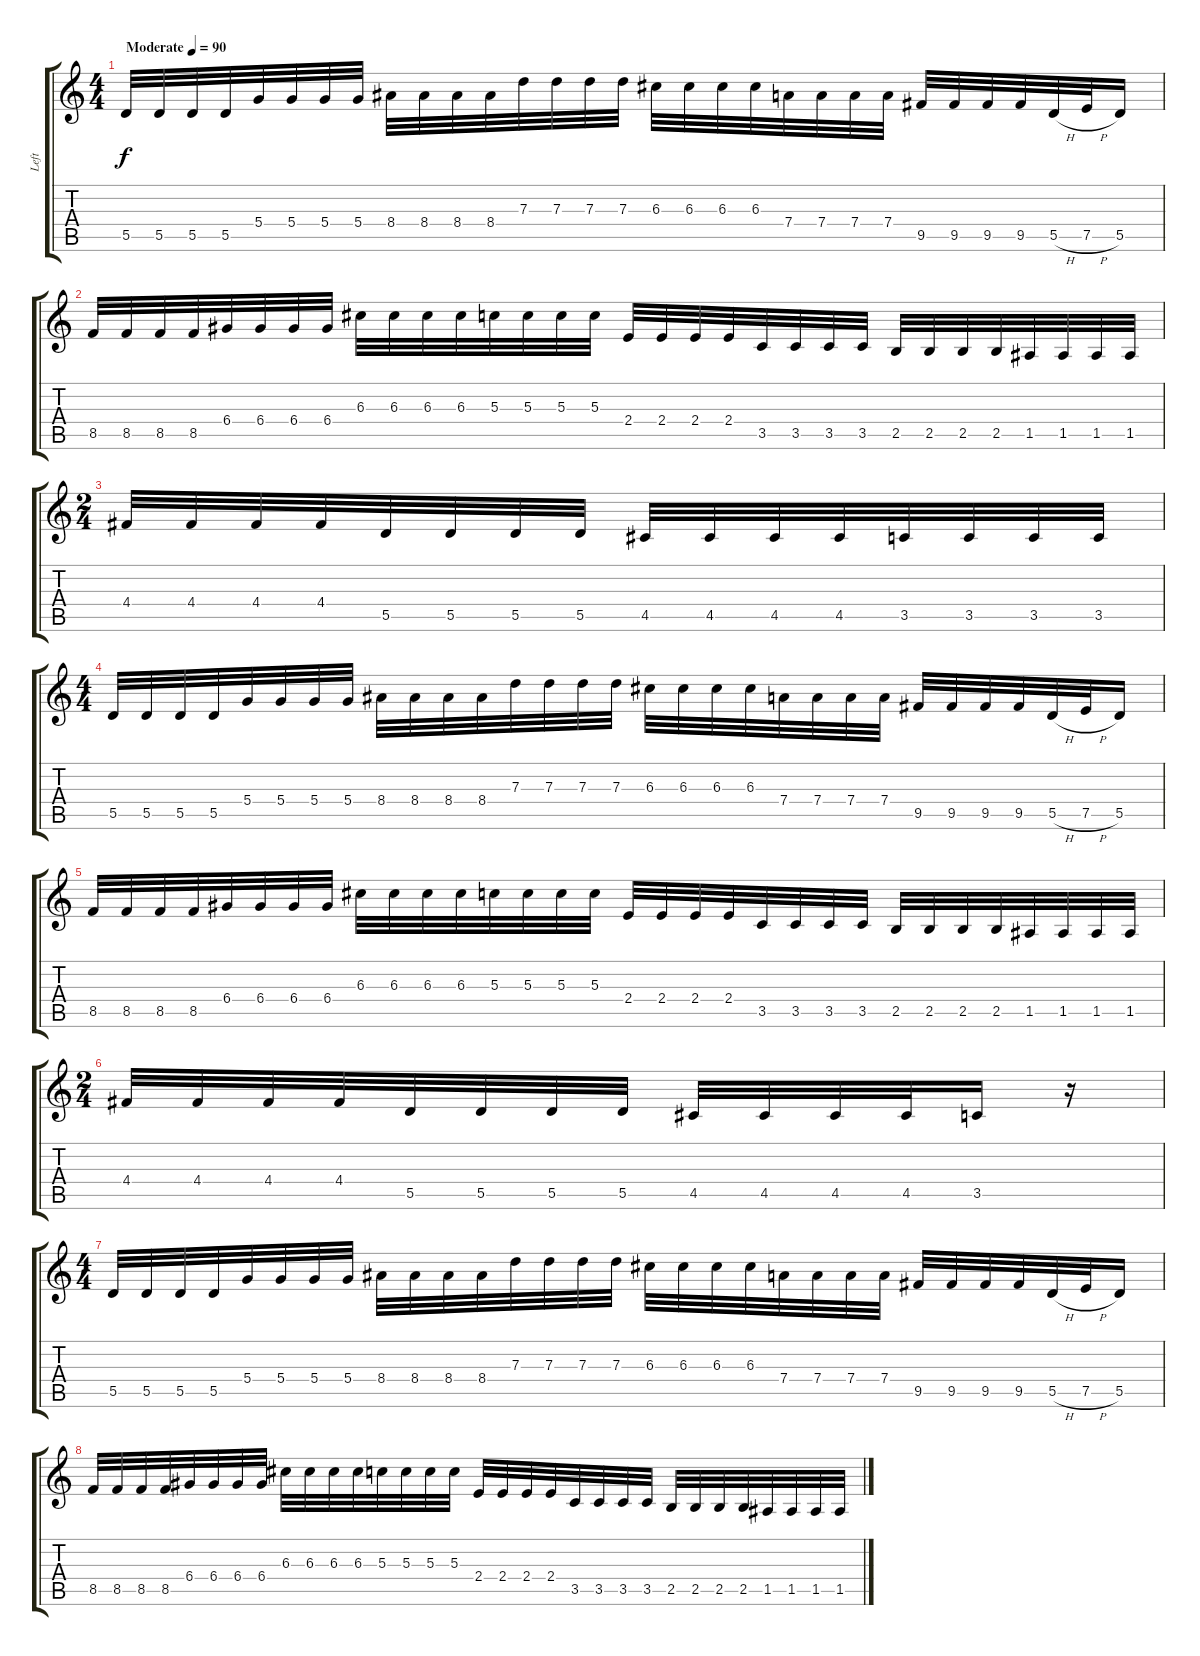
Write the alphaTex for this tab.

\track ("Left" "Left") {instrument distortionguitar}
\staff {score tabs}
\tuning (E4 B3 G3 D3 A2 E2) {hide}
\ts (4 4)
\section ("" "")
\tempo (90 "Moderate")
\clef g2
\ks c
5.5.32{dy f instrument distortionguitar} 5.5.32 5.5.32 5.5.32 5.4.32 5.4.32 5.4.32 5.4.32 8.4.32 8.4.32 8.4.32 8.4.32 7.3.32 7.3.32 7.3.32 7.3.32 6.3.32 6.3.32 6.3.32 6.3.32 7.4.32 7.4.32 7.4.32 7.4.32 9.5.32 9.5.32 9.5.32 9.5.32 5.5{h}.32 7.5{h}.32 5.5.16 |
8.5.32 8.5.32 8.5.32 8.5.32 6.4.32 6.4.32 6.4.32 6.4.32 6.3.32 6.3.32 6.3.32 6.3.32 5.3.32 5.3.32 5.3.32 5.3.32 2.4.32 2.4.32 2.4.32 2.4.32 3.5.32 3.5.32 3.5.32 3.5.32 2.5.32 2.5.32 2.5.32 2.5.32 1.5.32 1.5.32 1.5.32 1.5.32 |
\ts (2 4)
4.4.32 4.4.32 4.4.32 4.4.32 5.5.32 5.5.32 5.5.32 5.5.32 4.5.32 4.5.32 4.5.32 4.5.32 3.5.32 3.5.32 3.5.32 3.5.32 |
\ts (4 4)
5.5.32 5.5.32 5.5.32 5.5.32 5.4.32 5.4.32 5.4.32 5.4.32 8.4.32 8.4.32 8.4.32 8.4.32 7.3.32 7.3.32 7.3.32 7.3.32 6.3.32 6.3.32 6.3.32 6.3.32 7.4.32 7.4.32 7.4.32 7.4.32 9.5.32 9.5.32 9.5.32 9.5.32 5.5{h}.32 7.5{h}.32 5.5.16 |
8.5.32 8.5.32 8.5.32 8.5.32 6.4.32 6.4.32 6.4.32 6.4.32 6.3.32 6.3.32 6.3.32 6.3.32 5.3.32 5.3.32 5.3.32 5.3.32 2.4.32 2.4.32 2.4.32 2.4.32 3.5.32 3.5.32 3.5.32 3.5.32 2.5.32 2.5.32 2.5.32 2.5.32 1.5.32 1.5.32 1.5.32 1.5.32 |
\ts (2 4)
4.4.32 4.4.32 4.4.32 4.4.32 5.5.32 5.5.32 5.5.32 5.5.32 4.5.32 4.5.32 4.5.32 4.5.32 3.5.16 r.16 |
\ts (4 4)
5.5.32 5.5.32 5.5.32 5.5.32 5.4.32 5.4.32 5.4.32 5.4.32 8.4.32 8.4.32 8.4.32 8.4.32 7.3.32 7.3.32 7.3.32 7.3.32 6.3.32 6.3.32 6.3.32 6.3.32 7.4.32 7.4.32 7.4.32 7.4.32 9.5.32 9.5.32 9.5.32 9.5.32 5.5{h}.32 7.5{h}.32 5.5.16 |
8.5.32 8.5.32 8.5.32 8.5.32 6.4.32 6.4.32 6.4.32 6.4.32 6.3.32 6.3.32 6.3.32 6.3.32 5.3.32 5.3.32 5.3.32 5.3.32 2.4.32 2.4.32 2.4.32 2.4.32 3.5.32 3.5.32 3.5.32 3.5.32 2.5.32 2.5.32 2.5.32 2.5.32 1.5.32 1.5.32 1.5.32 1.5.32
